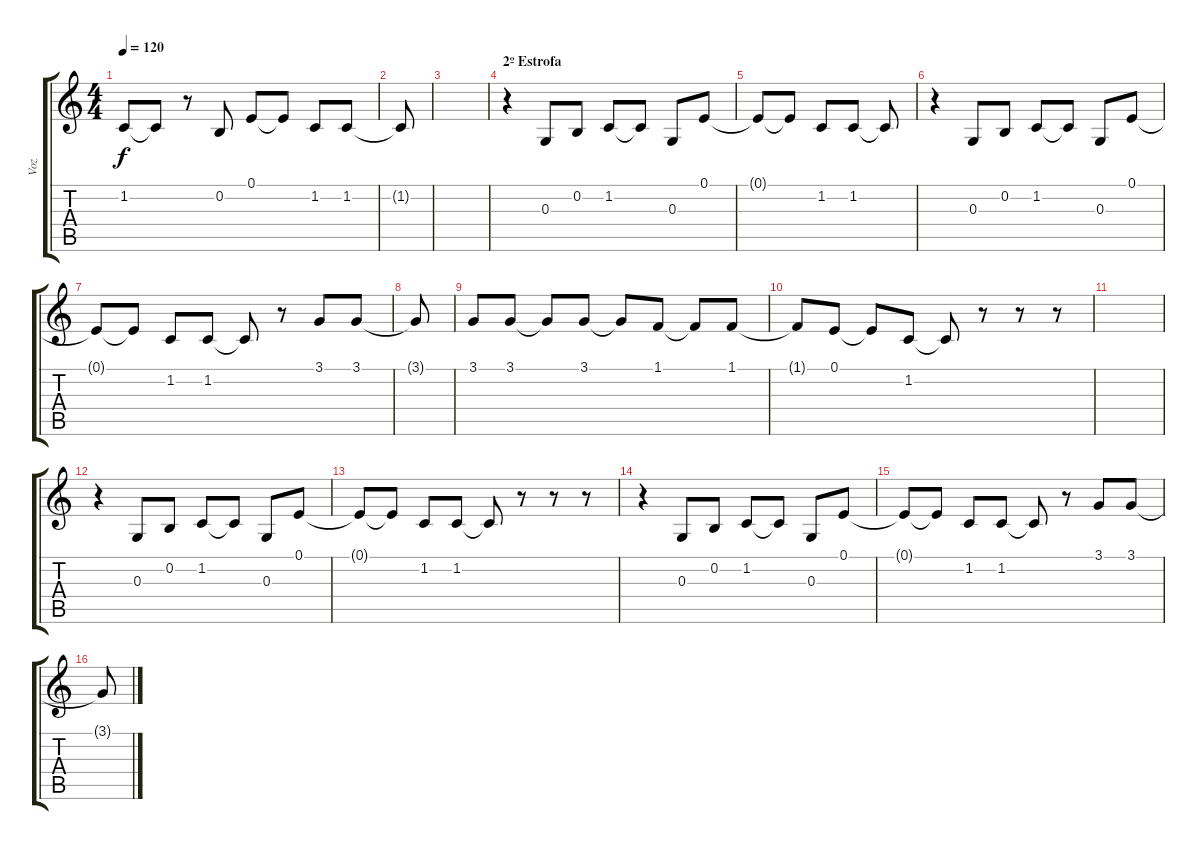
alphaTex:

\track ("Voz" "Voz") {instrument trombone}
\staff {score tabs}
\tuning (E4 B3 G3 D3 A2 E2) {hide}
\ts (4 4)
\tempo 120
\clef g2
\ks c
1.2{t}.8{dy f} 1.2{t}.8 r.8 0.2.8 0.1.8 0.1{t}.8 1.2.8 1.2.8 |
1.2{t}.8 |
|
\section ("" "2º Estrofa")
r.4 0.3.8 0.2.8 1.2.8 1.2{t}.8 0.3.8 0.1.8 |
0.1{t}.8 0.1{t}.8 1.2.8 1.2.8 1.2{t}.8 |
r.4 0.3.8 0.2.8 1.2.8 1.2{t}.8 0.3.8 0.1.8 |
0.1{t}.8 0.1{t}.8 1.2.8 1.2.8 1.2{t}.8 r.8 3.1.8 3.1.8 |
3.1{t}.8 |
3.1.8 3.1.8 3.1{t}.8 3.1.8 3.1{t}.8 1.1.8 1.1{t}.8 1.1.8 |
1.1{t}.8 0.1.8 0.1{t}.8 1.2.8 1.2{t}.8 r.8 r.8 r.8 |
|
r.4 0.3.8 0.2.8 1.2.8 1.2{t}.8 0.3.8 0.1.8 |
0.1{t}.8 0.1{t}.8 1.2.8 1.2.8 1.2{t}.8 r.8 r.8 r.8 |
r.4 0.3.8 0.2.8 1.2.8 1.2{t}.8 0.3.8 0.1.8 |
0.1{t}.8 0.1{t}.8 1.2.8 1.2.8 1.2{t}.8 r.8 3.1.8 3.1.8 |
3.1{t}.8
